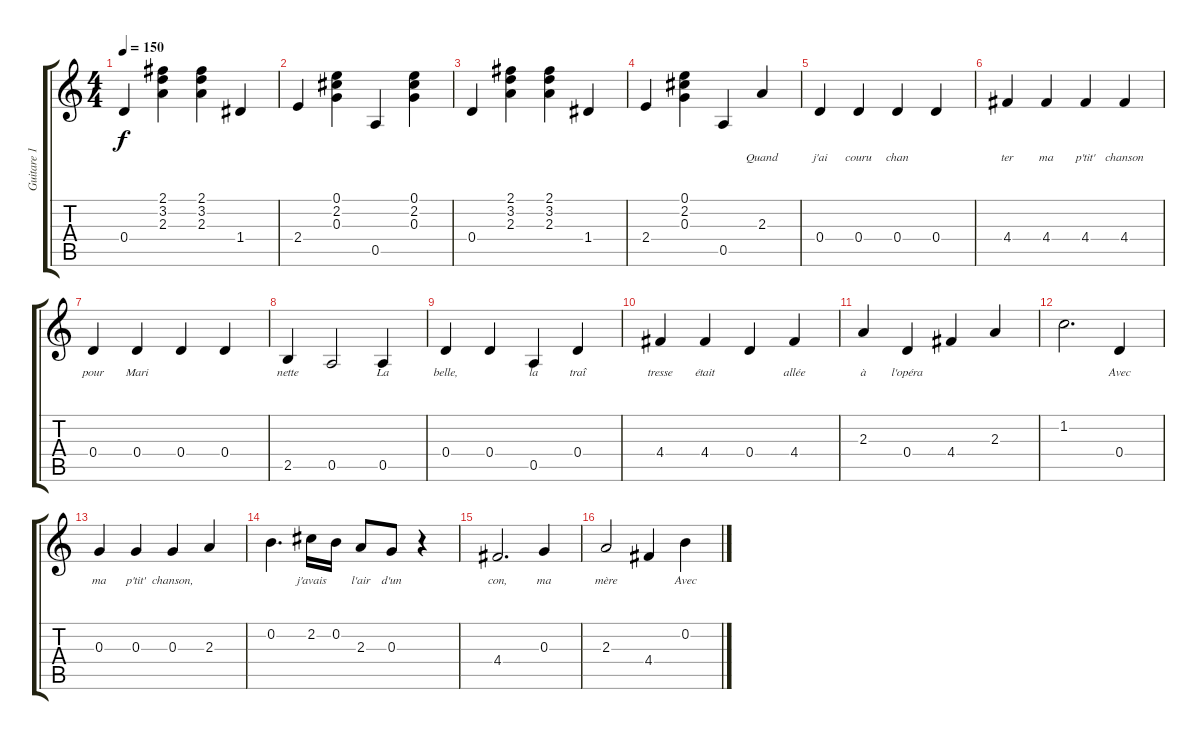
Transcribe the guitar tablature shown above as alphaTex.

\track ("Guitare 1" "Guitare 1") {instrument acousticguitarnylon}
\staff {score tabs}
\tuning (E4 B3 G3 D3 A2 E2) {hide}
\ts (4 4)
\tempo 150
\clef g2
\ks c
0.4.4{dy f instrument acousticguitarnylon} (2.1 3.2 2.3).4 (2.1 3.2 2.3).4 1.4.4 |
2.4.4 (0.1 2.2 0.3).4 0.5.4 (0.1 2.2 0.3).4 |
0.4.4 (2.1 3.2 2.3).4 (2.1 3.2 2.3).4 1.4.4 |
2.4.4{lyrics (0 "") lyrics (1 "") lyrics (2 "") lyrics (3 "") lyrics (4 "")} (0.1 2.2 0.3).4{lyrics (0 "") lyrics (1 "") lyrics (2 "") lyrics (3 "") lyrics (4 "")} 0.5.4{lyrics (0 "") lyrics (1 "") lyrics (2 "") lyrics (3 "") lyrics (4 "")} 2.3.4{lyrics (0 "Quand") lyrics (1 "") lyrics (2 "") lyrics (3 "") lyrics (4 "")} |
0.4.4{lyrics (0 "j'ai") lyrics (1 "") lyrics (2 "") lyrics (3 "") lyrics (4 "")} 0.4.4{lyrics (0 "couru") lyrics (1 "") lyrics (2 "") lyrics (3 "") lyrics (4 "")} 0.4.4{lyrics (0 "chan") lyrics (1 "") lyrics (2 "") lyrics (3 "") lyrics (4 "")} 0.4.4{lyrics (0 "") lyrics (1 "") lyrics (2 "") lyrics (3 "") lyrics (4 "")} |
4.4.4{lyrics (0 "ter") lyrics (1 "") lyrics (2 "") lyrics (3 "") lyrics (4 "")} 4.4.4{lyrics (0 "ma") lyrics (1 "") lyrics (2 "") lyrics (3 "") lyrics (4 "")} 4.4.4{lyrics (0 "p'tit'") lyrics (1 "") lyrics (2 "") lyrics (3 "") lyrics (4 "")} 4.4.4{lyrics (0 "chanson") lyrics (1 "") lyrics (2 "") lyrics (3 "") lyrics (4 "")} |
0.4.4{lyrics (0 "pour") lyrics (1 "") lyrics (2 "") lyrics (3 "") lyrics (4 "")} 0.4.4{lyrics (0 "Mari") lyrics (1 "") lyrics (2 "") lyrics (3 "") lyrics (4 "")} 0.4.4{lyrics (0 "") lyrics (1 "") lyrics (2 "") lyrics (3 "") lyrics (4 "")} 0.4.4{lyrics (0 "") lyrics (1 "") lyrics (2 "") lyrics (3 "") lyrics (4 "")} |
2.5.4{lyrics (0 "nette") lyrics (1 "") lyrics (2 "") lyrics (3 "") lyrics (4 "")} 0.5.2{lyrics (0 "") lyrics (1 "") lyrics (2 "") lyrics (3 "") lyrics (4 "")} 0.5.4{lyrics (0 "La") lyrics (1 "") lyrics (2 "") lyrics (3 "") lyrics (4 "")} |
0.4.4{lyrics (0 "belle,") lyrics (1 "") lyrics (2 "") lyrics (3 "") lyrics (4 "")} 0.4.4{lyrics (0 "") lyrics (1 "") lyrics (2 "") lyrics (3 "") lyrics (4 "")} 0.5.4{lyrics (0 "la") lyrics (1 "") lyrics (2 "") lyrics (3 "") lyrics (4 "")} 0.4.4{lyrics (0 "traî") lyrics (1 "") lyrics (2 "") lyrics (3 "") lyrics (4 "")} |
4.4.4{lyrics (0 "tresse") lyrics (1 "") lyrics (2 "") lyrics (3 "") lyrics (4 "")} 4.4.4{lyrics (0 "était") lyrics (1 "") lyrics (2 "") lyrics (3 "") lyrics (4 "")} 0.4.4{lyrics (0 "") lyrics (1 "") lyrics (2 "") lyrics (3 "") lyrics (4 "")} 4.4.4{lyrics (0 "allée") lyrics (1 "") lyrics (2 "") lyrics (3 "") lyrics (4 "")} |
2.3.4{lyrics (0 "à") lyrics (1 "") lyrics (2 "") lyrics (3 "") lyrics (4 "")} 0.4.4{lyrics (0 "l'opéra") lyrics (1 "") lyrics (2 "") lyrics (3 "") lyrics (4 "")} 4.4.4{lyrics (0 "") lyrics (1 "") lyrics (2 "") lyrics (3 "") lyrics (4 "")} 2.3.4{lyrics (0 "") lyrics (1 "") lyrics (2 "") lyrics (3 "") lyrics (4 "")} |
1.2.2{d lyrics (0 "") lyrics (1 "") lyrics (2 "") lyrics (3 "") lyrics (4 "")} 0.4.4{lyrics (0 "Avec") lyrics (1 "") lyrics (2 "") lyrics (3 "") lyrics (4 "")} |
0.3.4{lyrics (0 "ma") lyrics (1 "") lyrics (2 "") lyrics (3 "") lyrics (4 "")} 0.3.4{lyrics (0 "p'tit'") lyrics (1 "") lyrics (2 "") lyrics (3 "") lyrics (4 "")} 0.3.4{lyrics (0 "chanson,") lyrics (1 "") lyrics (2 "") lyrics (3 "") lyrics (4 "")} 2.3.4{lyrics (0 "") lyrics (1 "") lyrics (2 "") lyrics (3 "") lyrics (4 "")} |
0.2.4{d lyrics (0 "") lyrics (1 "") lyrics (2 "") lyrics (3 "") lyrics (4 "")} 2.2.16{lyrics (0 "j'avais") lyrics (1 "") lyrics (2 "") lyrics (3 "") lyrics (4 "")} 0.2.16{lyrics (0 "") lyrics (1 "") lyrics (2 "") lyrics (3 "") lyrics (4 "")} 2.3.8{lyrics (0 "l'air") lyrics (1 "") lyrics (2 "") lyrics (3 "") lyrics (4 "")} 0.3.8{lyrics (0 "d'un") lyrics (1 "") lyrics (2 "") lyrics (3 "") lyrics (4 "")} r.4 |
4.4.2{d lyrics (0 "con,") lyrics (1 "") lyrics (2 "") lyrics (3 "") lyrics (4 "")} 0.3.4{lyrics (0 "ma") lyrics (1 "") lyrics (2 "") lyrics (3 "") lyrics (4 "")} |
2.3.2{lyrics (0 "mère") lyrics (1 "") lyrics (2 "") lyrics (3 "") lyrics (4 "")} 4.4.4{lyrics (0 "") lyrics (1 "") lyrics (2 "") lyrics (3 "") lyrics (4 "")} 0.2.4{lyrics (0 "Avec") lyrics (1 "") lyrics (2 "") lyrics (3 "") lyrics (4 "")}
